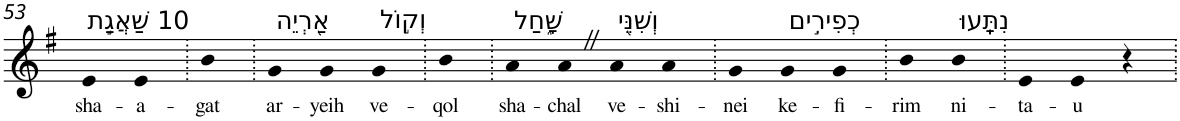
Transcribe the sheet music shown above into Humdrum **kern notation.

**kern	**text
*part1	*part1
*staff1	*staff1
*I"Piano	*
*I'Pno	*
!!LO:PB:g=z
*clefG2	*
*k[f#]	*
*G:	*
=53	=53
!LO:TX:a:t=10 שַׁאֲגַ֣ת	!
!	!LO:LY:b
4e	sha-
!	!LO:LY:b
4e	-a-
=54.	=54.
!	!LO:LY:b
4b	-gat
=55.	=55.
!LO:TX:a:t=אַ֭רְיֵה	!
!	!LO:LY:b
4g	ar-
!	!LO:LY:b
4g	-yeih
!LO:TX:a:t=וְק֣וֹל	!
!	!LO:LY:b
4g	ve-
=56.	=56.
!	!LO:LY:b
4b	-qol
=57.	=57.
!LO:TX:a:t=שָׁ֑חַל	!
!	!LO:LY:b
4a	sha-
!	!LO:LY:b
4aZ	-chal
!LO:TX:a:t=וְשִׁנֵּ֖י	!
!	!LO:LY:b
4a	ve-
!	!LO:LY:b
4a	-shi-
=58.	=58.
!	!LO:LY:b
4g	-nei
!LO:TX:a:t=כְפִירִ֣ים	!
!	!LO:LY:b
4g	ke-
!	!LO:LY:b
4g	-fi-
=59.	=59.
!	!LO:LY:b
4b	-rim
!LO:TX:a:t=נִתָּֽעוּ	!
!	!LO:LY:b
4b	ni-
=60.	=60.
!	!LO:LY:b
4e	-ta-
!	!LO:LY:b
4e	-u
4r	.
=.	=.
*-	*-
